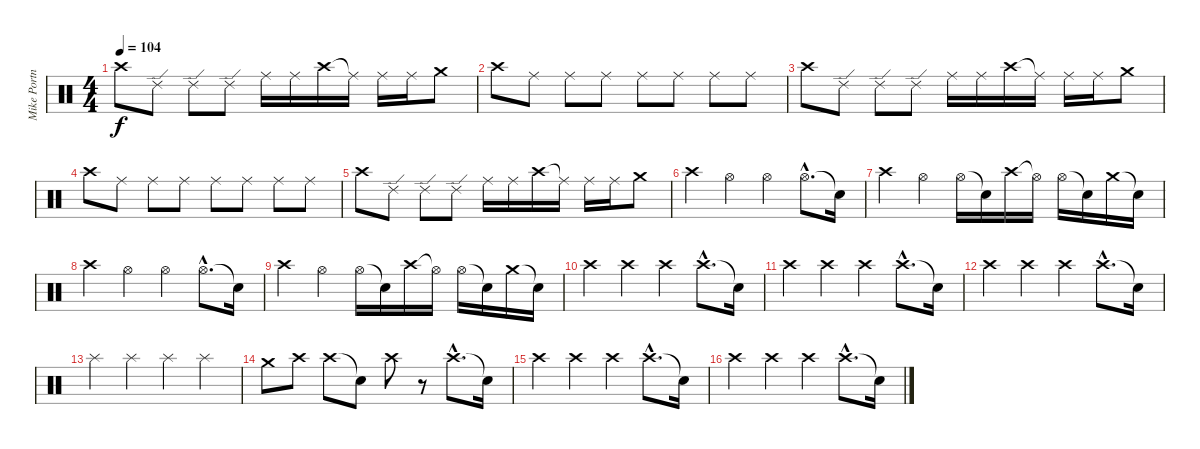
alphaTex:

\track ("Mike Portnoy 2" "Mike Portn") {instrument percussion}
\staff {score}
\articulation defaults
\ts (4 4)
\tempo 104
\clef neutral
\ks c "Crash high (hit)".8{dy f} "Ride (edge) 2".8 "Ride (edge) 2".8 "Ride (edge) 2".8 "Ride (middle)".16 "Ride (middle)".16 "Crash high (hit)".16 "Ride (middle)"{t}.16 "Ride (middle)".16 "Ride (middle)".16 "Crash medium (hit)".8
|
"Crash high (hit)".8 "Ride (middle)".8 "Ride (middle)".8 "Ride (middle)".8 "Ride (middle)".8 "Ride (middle)".8 "Ride (middle)".8 "Ride (middle)".8 |
"Crash high (hit)".8 "Ride (edge) 2".8 "Ride (edge) 2".8 "Ride (edge) 2".8 "Ride (middle)".16 "Ride (middle)".16 "Crash high (hit)".16 "Ride (middle)"{t}.16 "Ride (middle)".16 "Ride (middle)".16 "Crash medium (hit)".8 |
"Crash high (hit)".8 "Ride (middle)".8 "Ride (middle)".8 "Ride (middle)".8 "Ride (middle)".8 "Ride (middle)".8 "Ride (middle)".8 "Ride (middle)".8 |
"Crash high (hit)".8 "Ride (edge) 2".8 "Ride (edge) 2".8 "Ride (edge) 2".8 "Ride (middle)".16 "Ride (middle)".16 "Crash high (hit)".16 "Ride (middle)"{t}.16 "Ride (middle)".16 "Ride (middle)".16 "Crash medium (hit)".8 |
"Crash high (hit)".4 "Hi-Hat (open)".4 "Hi-Hat (open)".4 "Hi-Hat (open)"{hac}.8{d} "Snare (hit)"{t}.16 |
"Crash high (hit)".4 "Hi-Hat (open)".4 "Hi-Hat (open)".16 "Snare (hit)"{t}.16 "Crash high (hit)".16 "Hi-Hat (open)"{t}.16 "Hi-Hat (open)".16 "Snare (hit)"{t}.16 "Crash medium (hit)".16 "Snare (hit)"{t}.16 |
"Crash high (hit)".4 "Hi-Hat (open)".4 "Hi-Hat (open)".4 "Hi-Hat (open)"{hac}.8{d} "Snare (hit)"{t}.16 |
"Crash high (hit)".4 "Hi-Hat (open)".4 "Hi-Hat (open)".16 "Snare (hit)"{t}.16 "Crash high (hit)".16 "Hi-Hat (open)"{t}.16 "Hi-Hat (open)".16 "Snare (hit)"{t}.16 "Crash medium (hit)".16 "Snare (hit)"{t}.16 |
"Crash high (hit)".4 "Crash high (hit)".4 "Crash high (hit)".4 "Crash high (hit)"{hac}.8{d} "Snare (hit)"{t}.16 |
"Crash high (hit)".4 "Crash high (hit)".4 "Crash high (hit)".4 "Crash high (hit)"{hac}.8{d} "Snare (hit)"{t}.16 |
"Crash high (hit)".4 "Crash high (hit)".4 "Crash high (hit)".4 "Crash high (hit)"{hac}.8{d} "Snare (hit)"{t}.16 |
"Splash (hit)".4 "Splash (hit)".4 "Splash (hit)".4 "Splash (hit)".4 |
"Crash medium (hit)".8 "Crash high (hit)".8 "Crash high (hit)".8 "Snare (hit)"{t}.8 "Crash high (hit)".8 r.8 "Crash high (hit)"{hac}.8{d} "Snare (hit)"{t}.16 |
"Crash high (hit)".4 "Crash high (hit)".4 "Crash high (hit)".4 "Crash high (hit)"{hac}.8{d} "Snare (hit)"{t}.16 |
"Crash high (hit)".4 "Crash high (hit)".4 "Crash high (hit)".4 "Crash high (hit)"{hac}.8{d} "Snare (hit)"{t}.16
